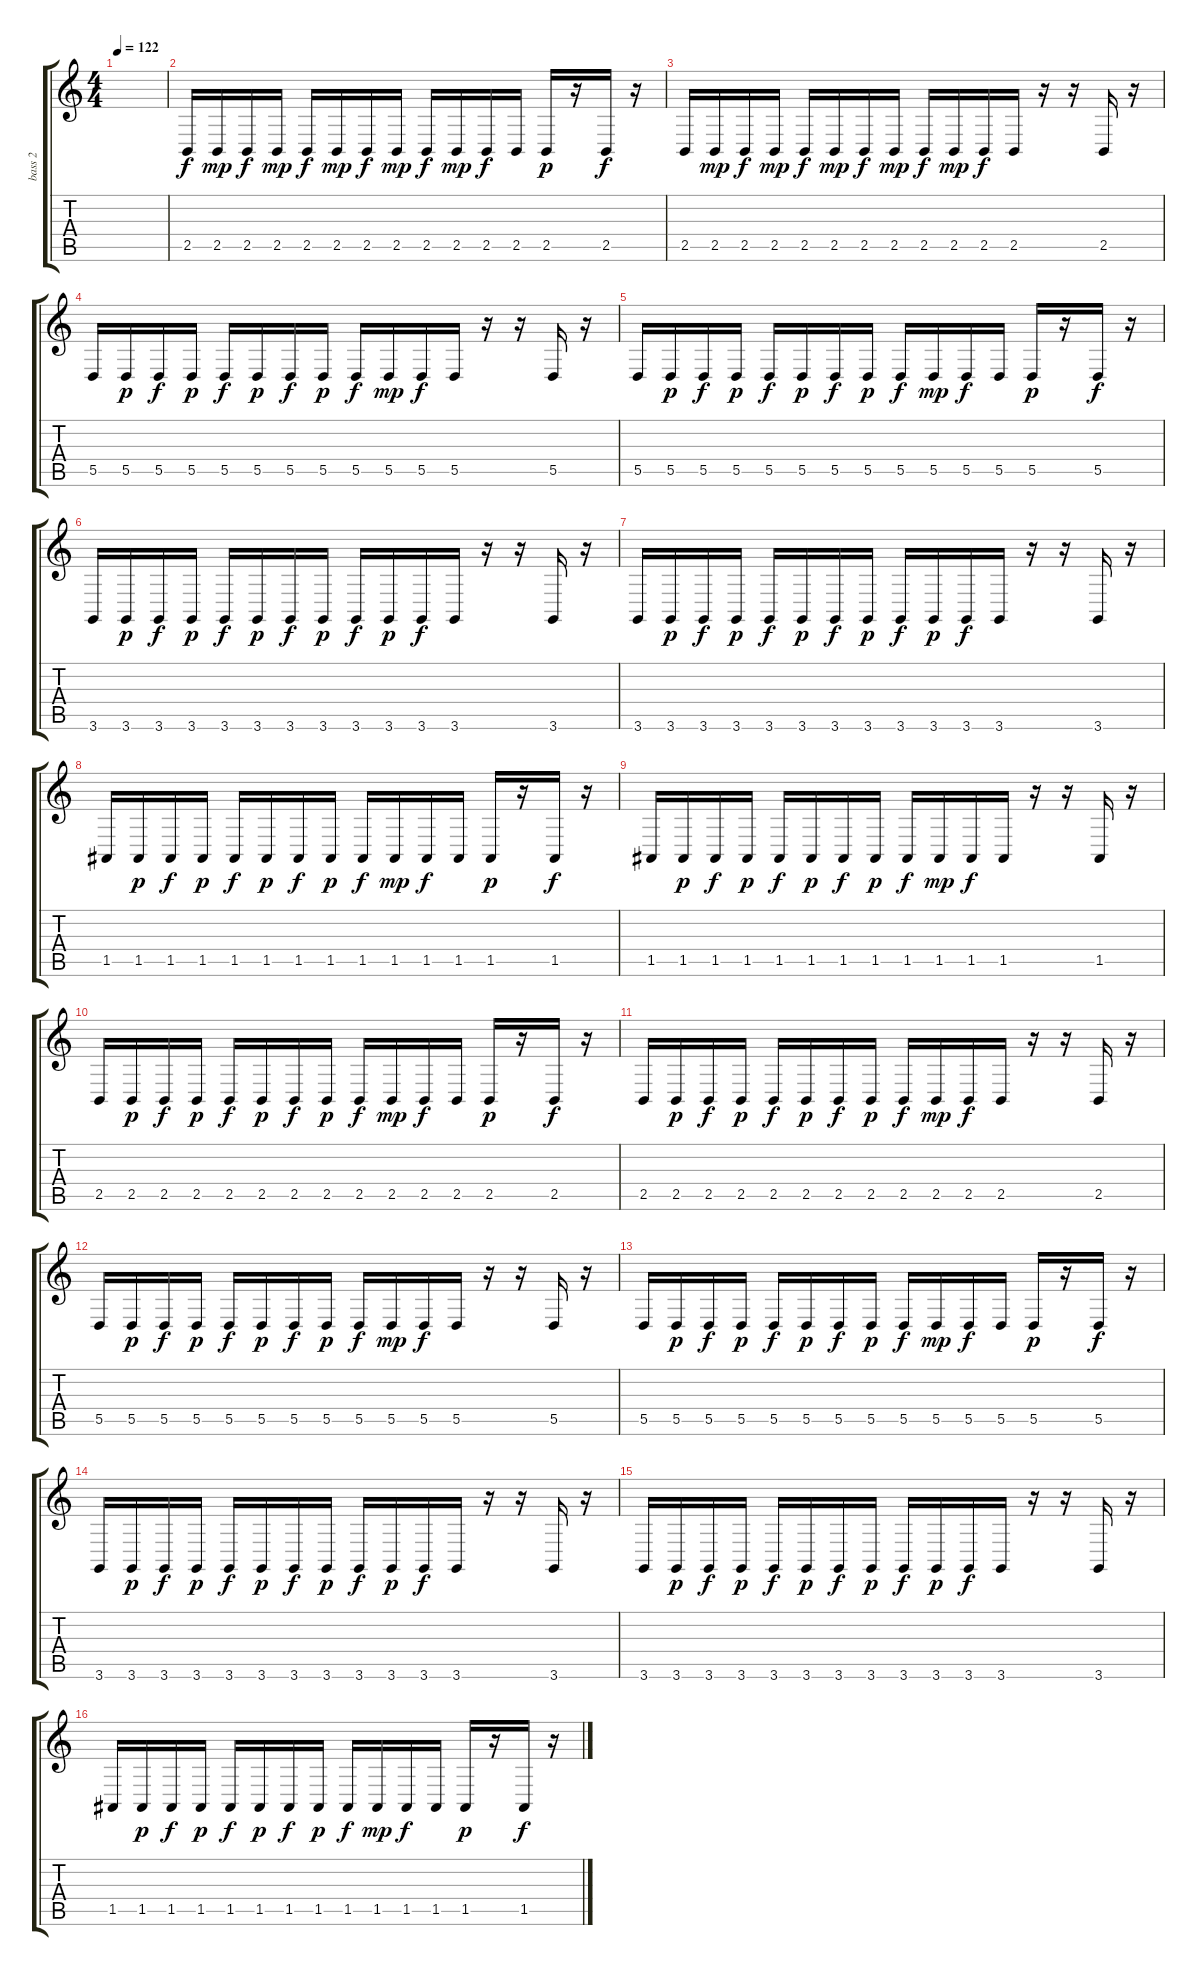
\track ("bass 2" "bass 2") {instrument marimba}
\staff {score tabs}
\tuning (E4 B3 G3 D3 A2 E2) {hide}
\ts (4 4)
\tempo 122
\clef g2
\ks c
|
2.5.16 2.5.16{dy mp} 2.5.16{dy f} 2.5.16{dy mp} 2.5.16{dy f} 2.5.16{dy mp} 2.5.16{dy f} 2.5.16{dy mp} 2.5.16{dy f} 2.5.16{dy mp} 2.5.16{dy f} 2.5.16 2.5.16{dy p} r.16 2.5.16{dy f} r.16 |
2.5.16 2.5.16{dy mp} 2.5.16{dy f} 2.5.16{dy mp} 2.5.16{dy f} 2.5.16{dy mp} 2.5.16{dy f} 2.5.16{dy mp} 2.5.16{dy f} 2.5.16{dy mp} 2.5.16{dy f} 2.5.16 r.16 r.16 2.5.16 r.16 |
5.5.16 5.5.16{dy p} 5.5.16{dy f} 5.5.16{dy p} 5.5.16{dy f} 5.5.16{dy p} 5.5.16{dy f} 5.5.16{dy p} 5.5.16{dy f} 5.5.16{dy mp} 5.5.16{dy f} 5.5.16 r.16 r.16 5.5.16 r.16 |
5.5.16 5.5.16{dy p} 5.5.16{dy f} 5.5.16{dy p} 5.5.16{dy f} 5.5.16{dy p} 5.5.16{dy f} 5.5.16{dy p} 5.5.16{dy f} 5.5.16{dy mp} 5.5.16{dy f} 5.5.16 5.5.16{dy p} r.16 5.5.16{dy f} r.16 |
3.6.16 3.6.16{dy p} 3.6.16{dy f} 3.6.16{dy p} 3.6.16{dy f} 3.6.16{dy p} 3.6.16{dy f} 3.6.16{dy p} 3.6.16{dy f} 3.6.16{dy p} 3.6.16{dy f} 3.6.16 r.16 r.16 3.6.16 r.16 |
3.6.16 3.6.16{dy p} 3.6.16{dy f} 3.6.16{dy p} 3.6.16{dy f} 3.6.16{dy p} 3.6.16{dy f} 3.6.16{dy p} 3.6.16{dy f} 3.6.16{dy p} 3.6.16{dy f} 3.6.16 r.16 r.16 3.6.16 r.16 |
1.5.16 1.5.16{dy p} 1.5.16{dy f} 1.5.16{dy p} 1.5.16{dy f} 1.5.16{dy p} 1.5.16{dy f} 1.5.16{dy p} 1.5.16{dy f} 1.5.16{dy mp} 1.5.16{dy f} 1.5.16 1.5.16{dy p} r.16 1.5.16{dy f} r.16 |
1.5.16 1.5.16{dy p} 1.5.16{dy f} 1.5.16{dy p} 1.5.16{dy f} 1.5.16{dy p} 1.5.16{dy f} 1.5.16{dy p} 1.5.16{dy f} 1.5.16{dy mp} 1.5.16{dy f} 1.5.16 r.16 r.16 1.5.16 r.16 |
2.5.16 2.5.16{dy p} 2.5.16{dy f} 2.5.16{dy p} 2.5.16{dy f} 2.5.16{dy p} 2.5.16{dy f} 2.5.16{dy p} 2.5.16{dy f} 2.5.16{dy mp} 2.5.16{dy f} 2.5.16 2.5.16{dy p} r.16 2.5.16{dy f} r.16 |
2.5.16 2.5.16{dy p} 2.5.16{dy f} 2.5.16{dy p} 2.5.16{dy f} 2.5.16{dy p} 2.5.16{dy f} 2.5.16{dy p} 2.5.16{dy f} 2.5.16{dy mp} 2.5.16{dy f} 2.5.16 r.16 r.16 2.5.16 r.16 |
5.5.16 5.5.16{dy p} 5.5.16{dy f} 5.5.16{dy p} 5.5.16{dy f} 5.5.16{dy p} 5.5.16{dy f} 5.5.16{dy p} 5.5.16{dy f} 5.5.16{dy mp} 5.5.16{dy f} 5.5.16 r.16 r.16 5.5.16 r.16 |
5.5.16 5.5.16{dy p} 5.5.16{dy f} 5.5.16{dy p} 5.5.16{dy f} 5.5.16{dy p} 5.5.16{dy f} 5.5.16{dy p} 5.5.16{dy f} 5.5.16{dy mp} 5.5.16{dy f} 5.5.16 5.5.16{dy p} r.16 5.5.16{dy f} r.16 |
3.6.16 3.6.16{dy p} 3.6.16{dy f} 3.6.16{dy p} 3.6.16{dy f} 3.6.16{dy p} 3.6.16{dy f} 3.6.16{dy p} 3.6.16{dy f} 3.6.16{dy p} 3.6.16{dy f} 3.6.16 r.16 r.16 3.6.16 r.16 |
3.6.16 3.6.16{dy p} 3.6.16{dy f} 3.6.16{dy p} 3.6.16{dy f} 3.6.16{dy p} 3.6.16{dy f} 3.6.16{dy p} 3.6.16{dy f} 3.6.16{dy p} 3.6.16{dy f} 3.6.16 r.16 r.16 3.6.16 r.16 |
1.5.16 1.5.16{dy p} 1.5.16{dy f} 1.5.16{dy p} 1.5.16{dy f} 1.5.16{dy p} 1.5.16{dy f} 1.5.16{dy p} 1.5.16{dy f} 1.5.16{dy mp} 1.5.16{dy f} 1.5.16 1.5.16{dy p} r.16 1.5.16{dy f} r.16
